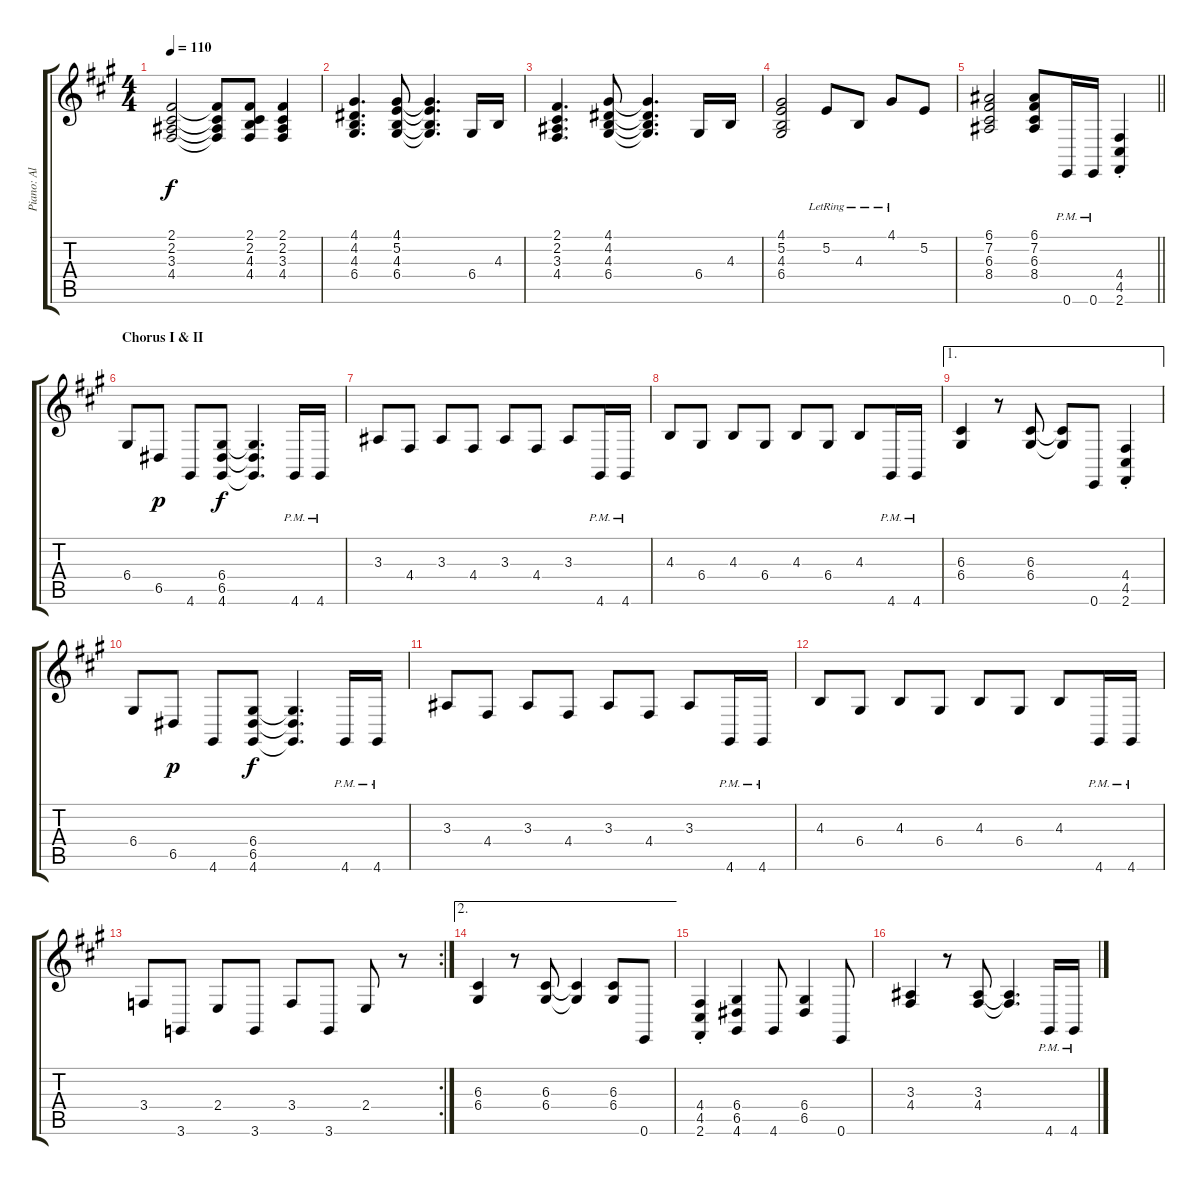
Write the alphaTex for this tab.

\track ("Piano: Al Greenwood" "Piano: Al ") {instrument acousticgrandpiano}
\staff {score tabs}
\tuning (E4 B3 G3 D3 A2 E2) {hide}
\ts (4 4)
\tempo 110
\clef g2
\ks a
(2.1 2.2 3.3 4.4).2{dy f} (2.1{t} 2.2{t} 3.3{t} 4.4{t}).8 (2.1 2.2 4.3 4.4).8 (2.1 2.2 3.3 4.4).4 |
(4.1 4.2 4.3 6.4).4{d} (4.1 5.2 4.3 6.4).8 (4.1{t} 5.2{t} 4.3{t} 6.4{t}).4{d} 6.4.16 4.3.16 |
(2.1 2.2 3.3 4.4).4{d} (4.1 4.2 4.3 6.4).8 (4.1{t} 4.2{t} 4.3{t} 6.4{t}).4{d} 6.4.16 4.3.16 |
(4.1 5.2 4.3 6.4).2 5.2{lr}.8 4.3{lr}.8 4.1{lr}.8 5.2.8 |
\barLineRight lightlight
(6.1 7.2 6.3 8.4).2 (6.1 7.2 6.3 8.4).8 0.6{pm}.16 0.6{pm}.16 (4.4{st} 4.5{st} 2.6{st}).4 |
\section ("" "Chorus I & II")
6.4.8 6.5.8{dy p} 4.6.8 (6.4 6.5 4.6).8{dy f} (6.4{t} 6.5{t} 4.6{t}).4{d} 4.6{pm}.16 4.6{pm}.16 |
3.3.8 4.4.8 3.3.8 4.4.8 3.3.8 4.4.8 3.3.8 4.6{pm}.16 4.6{pm}.16 |
4.3.8 6.4.8 4.3.8 6.4.8 4.3.8 6.4.8 4.3.8 4.6{pm}.16 4.6{pm}.16 |
\ae 1
(6.3 6.4).4 r.8 (6.3 6.4).8 (6.3{t} 6.4{t}).8 0.6.8 (4.4{st} 4.5{st} 2.6{st}).4 |
6.4.8 6.5.8{dy p} 4.6.8 (6.4 6.5 4.6).8{dy f} (6.4{t} 6.5{t} 4.6{t}).4{d} 4.6{pm}.16 4.6{pm}.16 |
3.3.8 4.4.8 3.3.8 4.4.8 3.3.8 4.4.8 3.3.8 4.6{pm}.16 4.6{pm}.16 |
4.3.8 6.4.8 4.3.8 6.4.8 4.3.8 6.4.8 4.3.8 4.6{pm}.16 4.6{pm}.16 |
\rc 2
3.4.8 3.6.8 2.4.8 3.6.8 3.4.8 3.6.8 2.4.8 r.8 |
\ae 2
(6.3 6.4).4 r.8 (6.3 6.4).8 (6.3{t} 6.4{t}).4 (6.3 6.4).8 0.6.8 |
(4.4{st} 4.5{st} 2.6{st}).4 (6.4 6.5 4.6).4 4.6.8 (6.4 6.5).4 0.6.8 |
(3.3 4.4).4 r.8 (3.3 4.4).8 (3.3{t} 4.4{t}).4{d} 4.6{pm}.16 4.6{pm}.16
